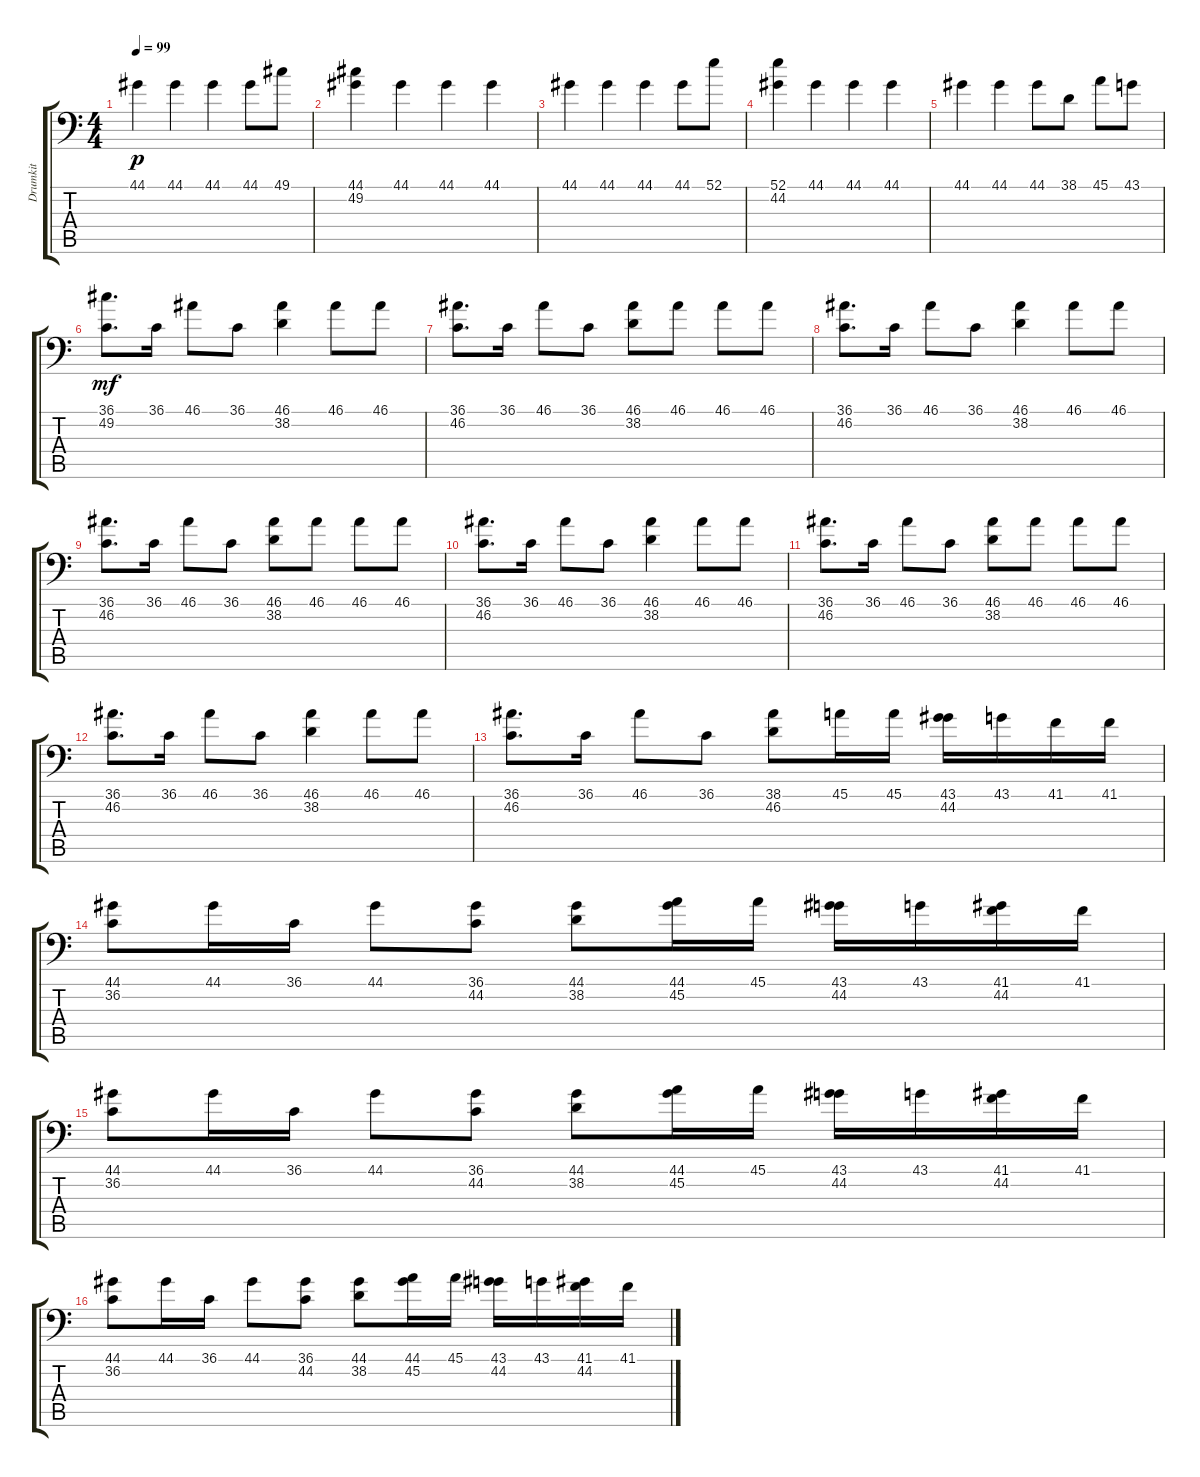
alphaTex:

\track ("Drumkit" "Drumkit") {instrument acousticgrandpiano}
\staff {score tabs}
\tuning (C-1 C-1 C-1 C-1 C-1 C-1) {hide}
\ts (4 4)
\tempo 99
\clef f4
\ks c
44.1.4{dy p} 44.1.4 44.1.4 44.1.8 49.1.8 |
(44.1 49.2).4 44.1.4 44.1.4 44.1.4 |
44.1.4 44.1.4 44.1.4 44.1.8 52.1.8 |
(52.1 44.2).4 44.1.4 44.1.4 44.1.4 |
44.1.4 44.1.4 44.1.8 38.1.8 45.1.8 43.1.8 |
(36.1 49.2).8{d dy mf} 36.1.16 46.1.8 36.1.8 (46.1 38.2).4 46.1.8 46.1.8 |
(36.1 46.2).8{d} 36.1.16 46.1.8 36.1.8 (46.1 38.2).8 46.1.8 46.1.8 46.1.8 |
(36.1 46.2).8{d} 36.1.16 46.1.8 36.1.8 (46.1 38.2).4 46.1.8 46.1.8 |
(36.1 46.2).8{d} 36.1.16 46.1.8 36.1.8 (46.1 38.2).8 46.1.8 46.1.8 46.1.8 |
(36.1 46.2).8{d} 36.1.16 46.1.8 36.1.8 (46.1 38.2).4 46.1.8 46.1.8 |
(36.1 46.2).8{d} 36.1.16 46.1.8 36.1.8 (46.1 38.2).8 46.1.8 46.1.8 46.1.8 |
(36.1 46.2).8{d} 36.1.16 46.1.8 36.1.8 (46.1 38.2).4 46.1.8 46.1.8 |
(36.1 46.2).8{d} 36.1.16 46.1.8 36.1.8 (38.1 46.2).8 45.1.16 45.1.16 (43.1 44.2).16 43.1.16 41.1.16 41.1.16 |
(44.1 36.2).8 44.1.16 36.1.16 44.1.8 (36.1 44.2).8 (44.1 38.2).8 (44.1 45.2).16 45.1.16 (43.1 44.2).16 43.1.16 (41.1 44.2).16 41.1.16 |
(44.1 36.2).8 44.1.16 36.1.16 44.1.8 (36.1 44.2).8 (44.1 38.2).8 (44.1 45.2).16 45.1.16 (43.1 44.2).16 43.1.16 (41.1 44.2).16 41.1.16 |
(44.1 36.2).8 44.1.16 36.1.16 44.1.8 (36.1 44.2).8 (44.1 38.2).8 (44.1 45.2).16 45.1.16 (43.1 44.2).16 43.1.16 (41.1 44.2).16 41.1.16
